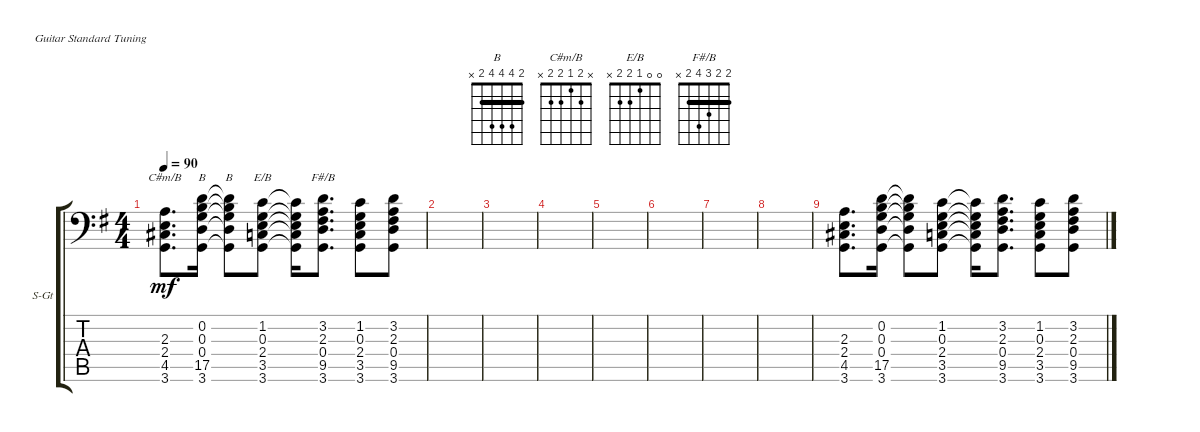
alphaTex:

\defaultSystemsLayout 4
\bracketExtendMode groupsimilarinstruments
\firstSystemTrackNameOrientation horizontal
\otherSystemsTrackNameOrientation horizontal
\track ("Strat Muted" "S-Gt") {instrument acousticguitarsteel}
\staff {score tabs}
\tuning (E4 B3 G3 D3 A2 E2)
\displaytranspose 0
\chord ("B" 2 4 4 4 2 x) {barre 2}
\chord ("C#m/B" x 2 1 2 2 x)
\chord ("E/B" 0 0 1 2 2 x)
\chord ("F#/B" 2 2 3 4 2 x) {barre (2 2)}
\ts (4 4)
\tempo 90
\clef f4
\ks g
(3.6 4.5 2.4 2.3).8{d ch "C#m/B" dy mf} (3.6 0.4 0.3 0.2 17.5).16{ch "B"} (3.6{t} 0.4{t} 0.3{t} 0.2{t} 17.5{t}).8{ch "B"} (3.6 3.5 2.4 0.3 1.2).8{ch "E/B"} (3.6{t} 3.5{t} 2.4{t} 0.3{t} 1.2{t}).16 (3.6 0.4 9.5 2.3 3.2).8{d ch "F#/B"} (3.6 3.5 2.4 0.3 1.2).8 (3.6 0.4 9.5 2.3 3.2).8 |
|
|
|
|
|
|
|
(3.6 4.5 2.4 2.3).8{d} (3.6 0.4 0.3 0.2 17.5).16 (3.6{t} 0.4{t} 0.3{t} 0.2{t} 17.5{t}).8 (3.6 3.5 2.4 0.3 1.2).8 (3.6{t} 3.5{t} 2.4{t} 0.3{t} 1.2{t}).16 (3.6 0.4 9.5 2.3 3.2).8{d} (3.6 3.5 2.4 0.3 1.2).8 (3.6 0.4 9.5 2.3 3.2).8
